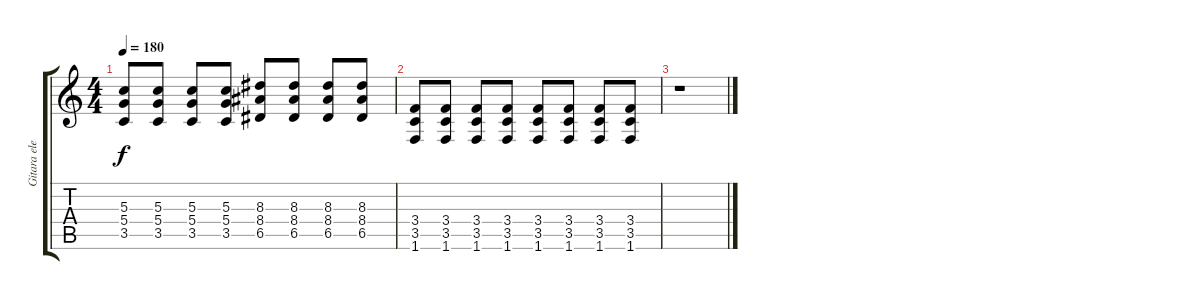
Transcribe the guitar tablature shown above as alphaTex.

\track ("Gitara elektryczna (II)" "Gitara ele") {instrument distortionguitar}
\staff {score tabs}
\tuning (E4 B3 G3 D3 A2 E2) {hide}
\ts (4 4)
\tempo 180
\clef g2
\ks c
(5.3 5.4 3.5).8{dy f} (5.3 5.4 3.5).8 (5.3 5.4 3.5).8 (5.3 5.4 3.5).8 (8.3 8.4 6.5).8 (8.3 8.4 6.5).8 (8.3 8.4 6.5).8 (8.3 8.4 6.5).8 |
(3.4 3.5 1.6).8 (3.4 3.5 1.6).8 (3.4 3.5 1.6).8 (3.4 3.5 1.6).8 (3.4 3.5 1.6).8 (3.4 3.5 1.6).8 (3.4 3.5 1.6).8 (3.4 3.5 1.6).8 |
r.1
